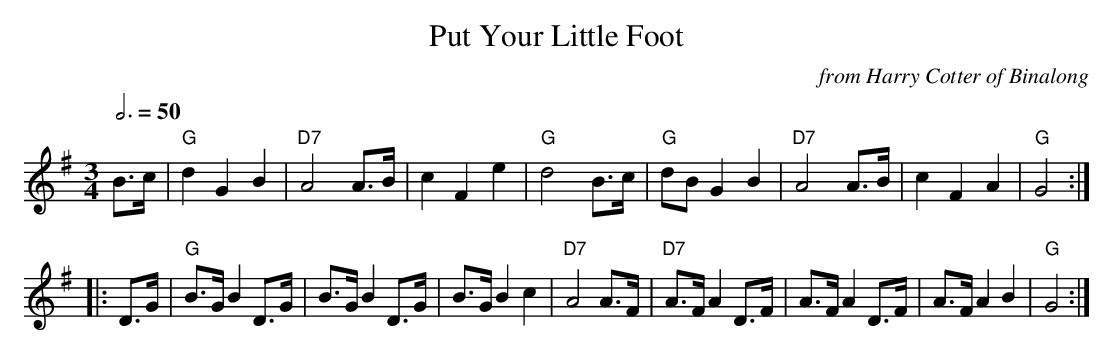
X:1
T:Put Your Little Foot
M:3/4
L:1/8
Q:3/4=50
C:from Harry Cotter of Binalong
K:G
B>c|"G"d2G2B2|"D7"A4 A>B|c2F2e2|"G"d4 B>c|"G"dB G2B2|"D7"A4 A>B|c2F2A2|"G"G4:|
|:D>G|"G"B>G B2 D>G|B>G B2 D>G|B>G B2c2|"D7"A4 A>F|"D7"A>F A2 D>F|A>F A2 D>F|A>F A2 B2|"G"G4:|
